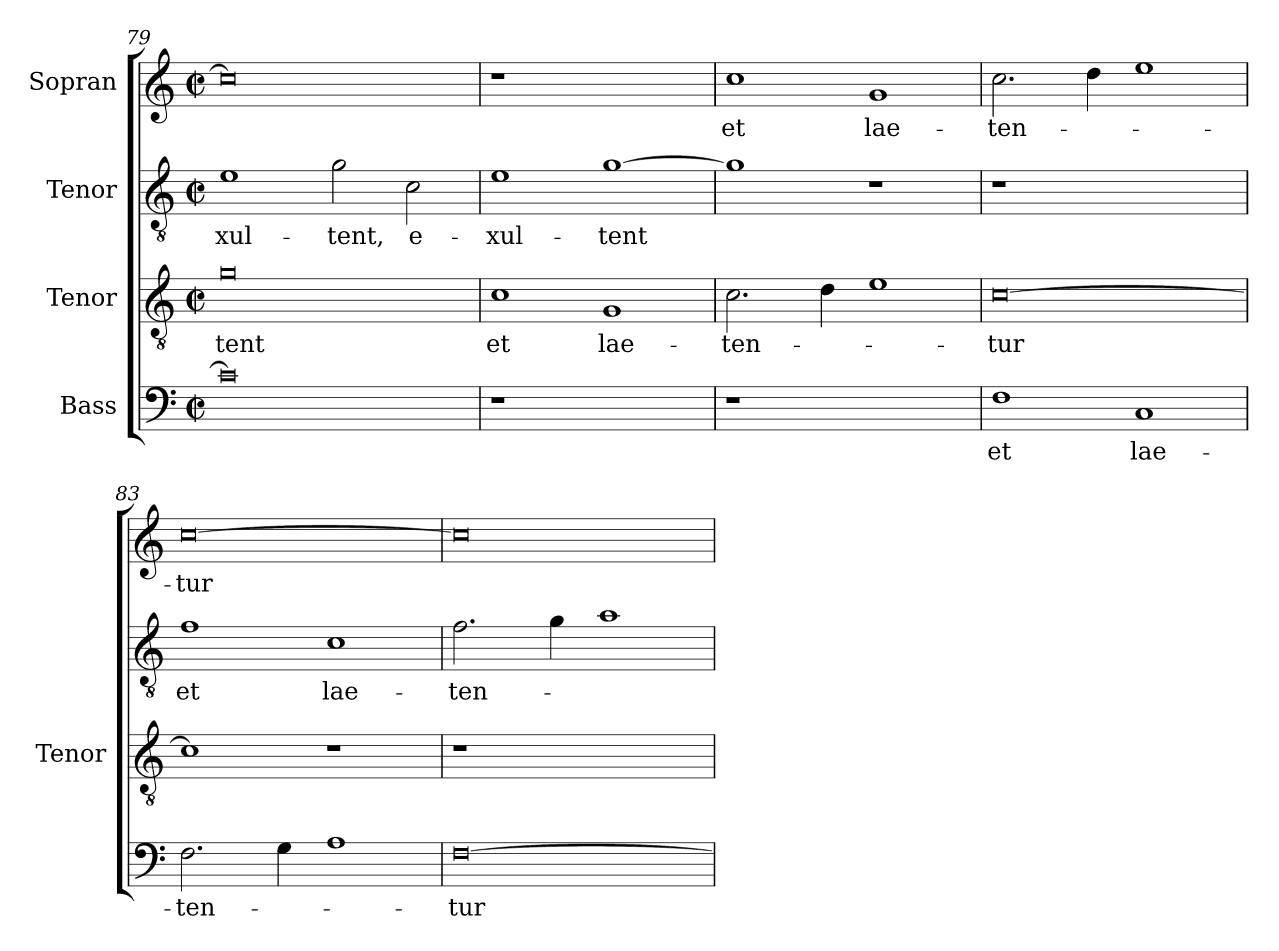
**kern	**text	**kern	**text	**kern	**text	**kern	**text
*part4	*part4	*part3	*part3	*part2	*part2	*part1	*part1
*staff4	*staff4	*staff3	*staff3	*staff2	*staff2	*staff1	*staff1
*I"Bass	*	*I"Tenor	*	*I"Tenor	*	*I"Sopran	*
*	*	*I'Tenor	*	*	*	*	*
*clefF4	*	*clefGv2	*	*clefGv2	*	*clefG2	*
*	*	*ITrd7c12	*	*ITrd7c12	*	*	*
*k[]	*	*k[]	*	*k[]	*	*k[]	*
*M2/2	*	*M2/2	*	*M2/2	*	*M2/2	*
*met(c|)	*	*met(c|)	*	*met(c|)	*	*met(c|)	*
=79	=79	=79	=79	=79	=79	=79	=79
!	!	!	!LO:LY:b:color=#000000	!	!	!	!
!	!	!	!	!	!LO:LY:b:color=#000000	!	!
0ci]	.	0Gi	-tent	1Ei	-xul-	0cci]	.
!	!	!	!	!	!LO:LY:b:color=#000000	!	!
.	.	.	.	2Gi\	-tent,	.	.
!	!	!	!	!	!LO:LY:b:color=#000000	!	!
.	.	.	.	2Ci\	e-	.	.
=80	=80	=80	=80	=80	=80	=80	=80
!LO:N:vis=1	!	!	!	!	!	!	!
!	!	!	!LO:LY:b:color=#000000	!	!	!	!
!	!	!	!	!	!LO:LY:b:color=#000000	!LO:N:vis=1	!
1r	.	1Ci	et	1Ei	-xul-	1r	.
!	!	!	!LO:LY:b:color=#000000	!	!	!	!
!	!	!	!	!	!LO:LY:b:color=#000000	!	!
1ryy	.	1GGi	lae-	[>1Gi	-tent	1ryy	.
=81	=81	=81	=81	=81	=81	=81	=81
!LO:N:vis=1	!	!	!	!	!	!	!
!	!	!	!LO:LY:b:color=#000000	!	!	!	!
!	!	!	!	!	!	!	!LO:LY:b:color=#000000
1r	.	2.Ci\	-ten-	1Gi]	.	1cci	et
.	.	4Di\	.	.	.	.	.
!	!	!	!	!	!	!	!LO:LY:b:color=#000000
1ryy	.	1Ei	.	1r	.	1gi	lae-
!!LO:LB:g=z
=82	=82	=82	=82	=82	=82	=82	=82
!	!LO:LY:b:color=#000000	!	!	!	!	!	!
!	!	!	!LO:LY:b:color=#000000	!LO:N:vis=1	!	!	!
!	!	!	!	!	!	!	!LO:LY:b:color=#000000
1Fi	et	[>0Ci	-tur	1r	.	2.cci\	-ten-
.	.	.	.	.	.	4ddi\	.
!	!LO:LY:b:color=#000000	!	!	!	!	!	!
1Ci	lae-	.	.	1ryy	.	1eei	.
=83	=83	=83	=83	=83	=83	=83	=83
!	!LO:LY:b:color=#000000	!	!	!	!	!	!
!	!	!	!	!	!LO:LY:b:color=#000000	!	!
!	!	!	!	!	!	!	!LO:LY:b:color=#000000
2.Fi\	-ten-	1Ci]	.	1Fi	et	[>0cci	-tur
4Gi\	.	.	.	.	.	.	.
!	!	!	!	!	!LO:LY:b:color=#000000	!	!
1Ai	.	1r	.	1Ci	lae-	.	.
=84	=84	=84	=84	=84	=84	=84	=84
!	!LO:LY:b:color=#000000	!LO:N:vis=1	!	!	!	!	!
!	!	!	!	!	!LO:LY:b:color=#000000	!	!
[>0Fi	-tur	1r	.	2.Fi\	-ten-	0cci]	.
.	.	.	.	4Gi\	.	.	.
.	.	1ryy	.	1Ai	.	.	.
=	=	=	=	=	=	=	=
*-	*-	*-	*-	*-	*-	*-	*-
